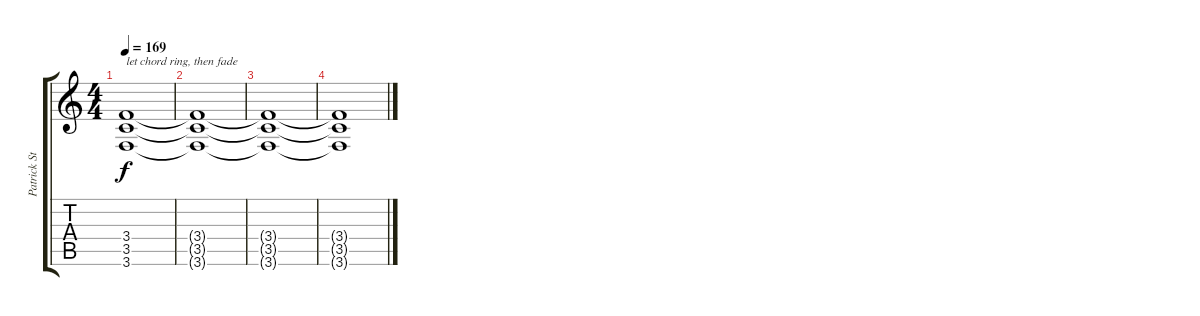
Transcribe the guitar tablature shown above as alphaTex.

\track ("Patrick Stump" "Patrick St") {instrument distortionguitar}
\staff {score tabs}
\tuning (E4 B3 G3 D3 A2 D2) {hide}
\ts (4 4)
\tempo 169
\clef g2
\ks c
(3.4{t} 3.5{t} 3.6{t}).1{txt "let chord ring, then fade" dy f} |
(3.4{t} 3.5{t} 3.6{t}).1 |
(3.4{t} 3.5{t} 3.6{t}).1 |
(3.4{t} 3.5{t} 3.6{t}).1
